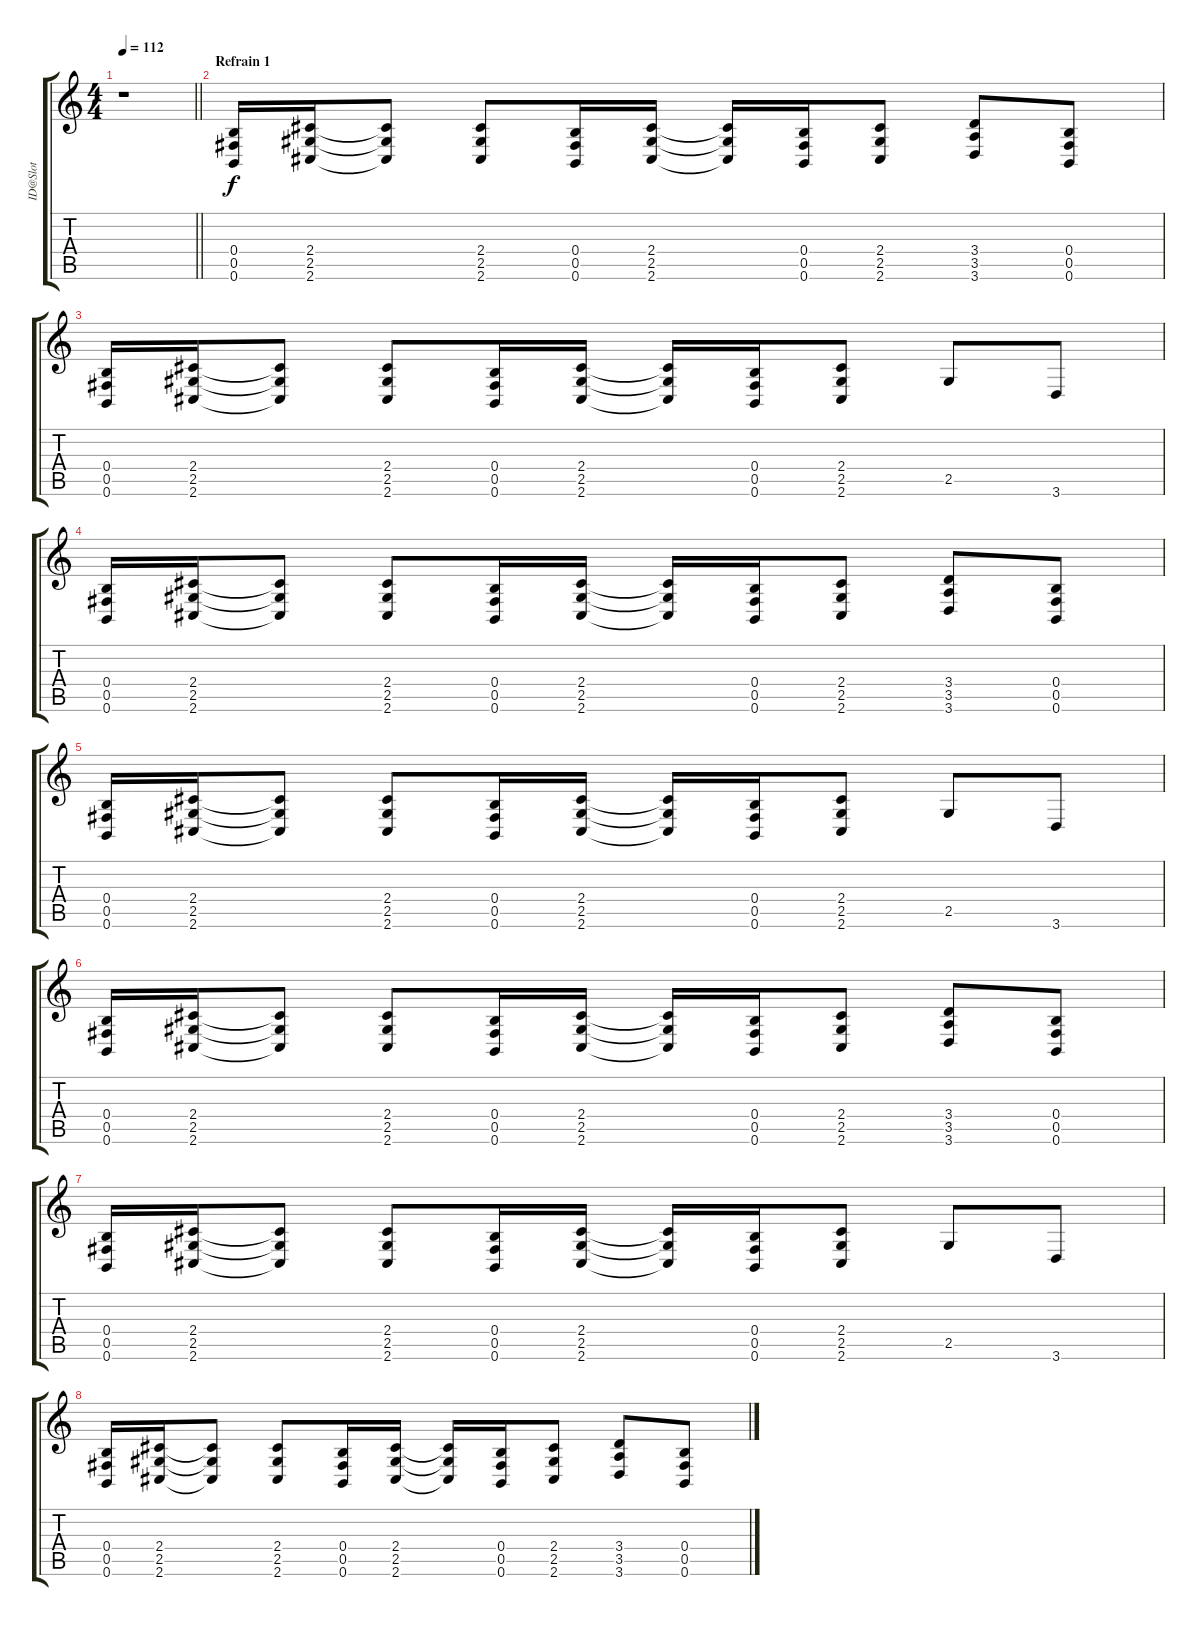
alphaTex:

\track ("ID@Slot" "ID@Slot") {instrument distortionguitar}
\staff {score tabs}
\tuning (Db4 Ab3 E3 B2 Gb2 B1) {hide}
\ts (4 4)
\tempo 112
\clef g2
\barLineRight lightlight
\ks c
r.1{dy f} |
\section ("" "Refrain 1")
(0.4 0.5 0.6).16 (2.4 2.5 2.6).16 (2.4{t} 2.5{t} 2.6{t}).8 (2.4 2.5 2.6).8 (0.4 0.5 0.6).16 (2.4 2.5 2.6).16 (2.4{t} 2.5{t} 2.6{t}).16 (0.4 0.5 0.6).16 (2.4 2.5 2.6).8 (3.4 3.5 3.6).8 (0.4 0.5 0.6).8 |
(0.4 0.5 0.6).16 (2.4 2.5 2.6).16 (2.4{t} 2.5{t} 2.6{t}).8 (2.4 2.5 2.6).8 (0.4 0.5 0.6).16 (2.4 2.5 2.6).16 (2.4{t} 2.5{t} 2.6{t}).16 (0.4 0.5 0.6).16 (2.4 2.5 2.6).8 2.5.8 3.6.8 |
(0.4 0.5 0.6).16 (2.4 2.5 2.6).16 (2.4{t} 2.5{t} 2.6{t}).8 (2.4 2.5 2.6).8 (0.4 0.5 0.6).16 (2.4 2.5 2.6).16 (2.4{t} 2.5{t} 2.6{t}).16 (0.4 0.5 0.6).16 (2.4 2.5 2.6).8 (3.4 3.5 3.6).8 (0.4 0.5 0.6).8 |
(0.4 0.5 0.6).16 (2.4 2.5 2.6).16 (2.4{t} 2.5{t} 2.6{t}).8 (2.4 2.5 2.6).8 (0.4 0.5 0.6).16 (2.4 2.5 2.6).16 (2.4{t} 2.5{t} 2.6{t}).16 (0.4 0.5 0.6).16 (2.4 2.5 2.6).8 2.5.8 3.6.8 |
(0.4 0.5 0.6).16 (2.4 2.5 2.6).16 (2.4{t} 2.5{t} 2.6{t}).8 (2.4 2.5 2.6).8 (0.4 0.5 0.6).16 (2.4 2.5 2.6).16 (2.4{t} 2.5{t} 2.6{t}).16 (0.4 0.5 0.6).16 (2.4 2.5 2.6).8 (3.4 3.5 3.6).8 (0.4 0.5 0.6).8 |
(0.4 0.5 0.6).16 (2.4 2.5 2.6).16 (2.4{t} 2.5{t} 2.6{t}).8 (2.4 2.5 2.6).8 (0.4 0.5 0.6).16 (2.4 2.5 2.6).16 (2.4{t} 2.5{t} 2.6{t}).16 (0.4 0.5 0.6).16 (2.4 2.5 2.6).8 2.5.8 3.6.8 |
(0.4 0.5 0.6).16 (2.4 2.5 2.6).16 (2.4{t} 2.5{t} 2.6{t}).8 (2.4 2.5 2.6).8 (0.4 0.5 0.6).16 (2.4 2.5 2.6).16 (2.4{t} 2.5{t} 2.6{t}).16 (0.4 0.5 0.6).16 (2.4 2.5 2.6).8 (3.4 3.5 3.6).8 (0.4 0.5 0.6).8
